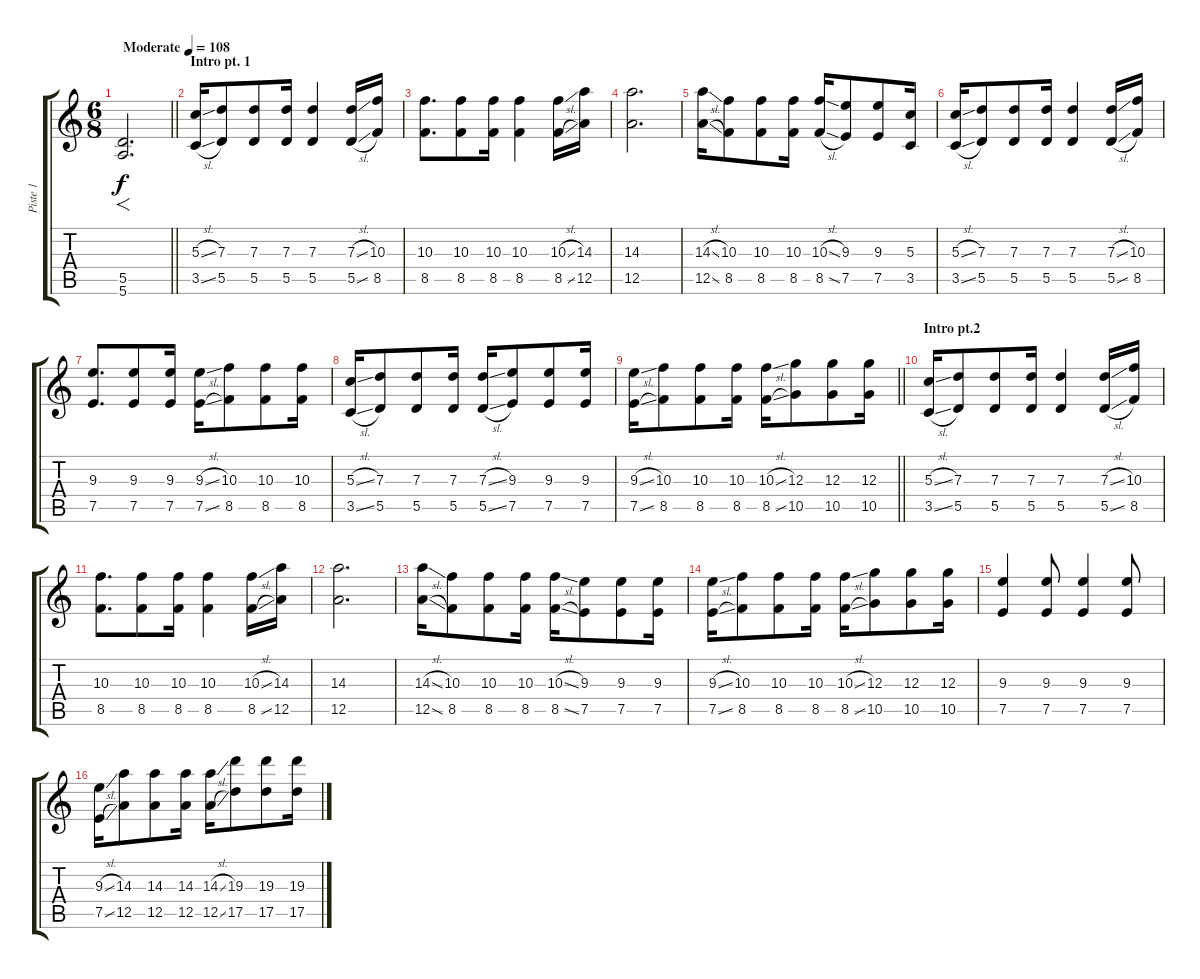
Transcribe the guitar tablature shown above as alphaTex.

\track ("Piste 1" "Piste 1") {instrument distortionguitar}
\staff {score tabs}
\tuning (E4 B3 G3 D3 A2 E2) {hide}
\ts (6 8)
\tempo (108 "Moderate")
\clef g2
\barLineRight lightlight
\ks c
(5.5 5.6).2{f d dy f instrument distortionguitar} |
\section ("" "Intro pt. 1")
(5.3{sl} 3.5{sl}).16 (7.3 5.5).8 (7.3 5.5).8 (7.3 5.5).16 (7.3 5.5).4 (7.3{sl} 5.5{sl}).16 (10.3 8.5).16 |
(10.3 8.5).8{d} (10.3 8.5).8 (10.3 8.5).16 (10.3 8.5).4 (10.3{sl} 8.5{sl}).16 (14.3 12.5).16 |
(14.3 12.5).2{d} |
(14.3{sl} 12.5{sl}).16 (10.3 8.5).8 (10.3 8.5).8 (10.3 8.5).16 (10.3{sl} 8.5{sl}).16 (9.3 7.5).8 (9.3 7.5).8 (5.3 3.5).16 |
(5.3{sl} 3.5{sl}).16 (7.3 5.5).8 (7.3 5.5).8 (7.3 5.5).16 (7.3 5.5).4 (7.3{sl} 5.5{sl}).16 (10.3 8.5).16 |
(9.3 7.5).8{d} (9.3 7.5).8 (9.3 7.5).16 (9.3{sl} 7.5{sl}).16 (10.3 8.5).8 (10.3 8.5).8 (10.3 8.5).16 |
(5.3{sl} 3.5{sl}).16 (7.3 5.5).8 (7.3 5.5).8 (7.3 5.5).16 (7.3{sl} 5.5{sl}).16 (9.3 7.5).8 (9.3 7.5).8 (9.3 7.5).16 |
\barLineRight lightlight
(9.3{sl} 7.5{sl}).16 (10.3 8.5).8 (10.3 8.5).8 (10.3 8.5).16 (10.3{sl} 8.5{sl}).16 (12.3 10.5).8 (12.3 10.5).8 (12.3 10.5).16 |
\section ("" "Intro pt.2")
(5.3{sl} 3.5{sl}).16 (7.3 5.5).8 (7.3 5.5).8 (7.3 5.5).16 (7.3 5.5).4 (7.3{sl} 5.5{sl}).16 (10.3 8.5).16 |
(10.3 8.5).8{d} (10.3 8.5).8 (10.3 8.5).16 (10.3 8.5).4 (10.3{sl} 8.5{sl}).16 (14.3 12.5).16 |
(14.3 12.5).2{d} |
(14.3{sl} 12.5{sl}).16 (10.3 8.5).8 (10.3 8.5).8 (10.3 8.5).16 (10.3{sl} 8.5{sl}).16 (9.3 7.5).8 (9.3 7.5).8 (9.3 7.5).16 |
(9.3{sl} 7.5{sl}).16 (10.3 8.5).8 (10.3 8.5).8 (10.3 8.5).16 (10.3{sl} 8.5{sl}).16 (12.3 10.5).8 (12.3 10.5).8 (12.3 10.5).16 |
(9.3 7.5).4 (9.3 7.5).8 (9.3 7.5).4 (9.3 7.5).8 |
(9.3{sl} 7.5{sl}).16 (14.3 12.5).8 (14.3 12.5).8 (14.3 12.5).16 (14.3{sl} 12.5{sl}).16 (19.3 17.5).8 (19.3 17.5).8 (19.3 17.5).16
